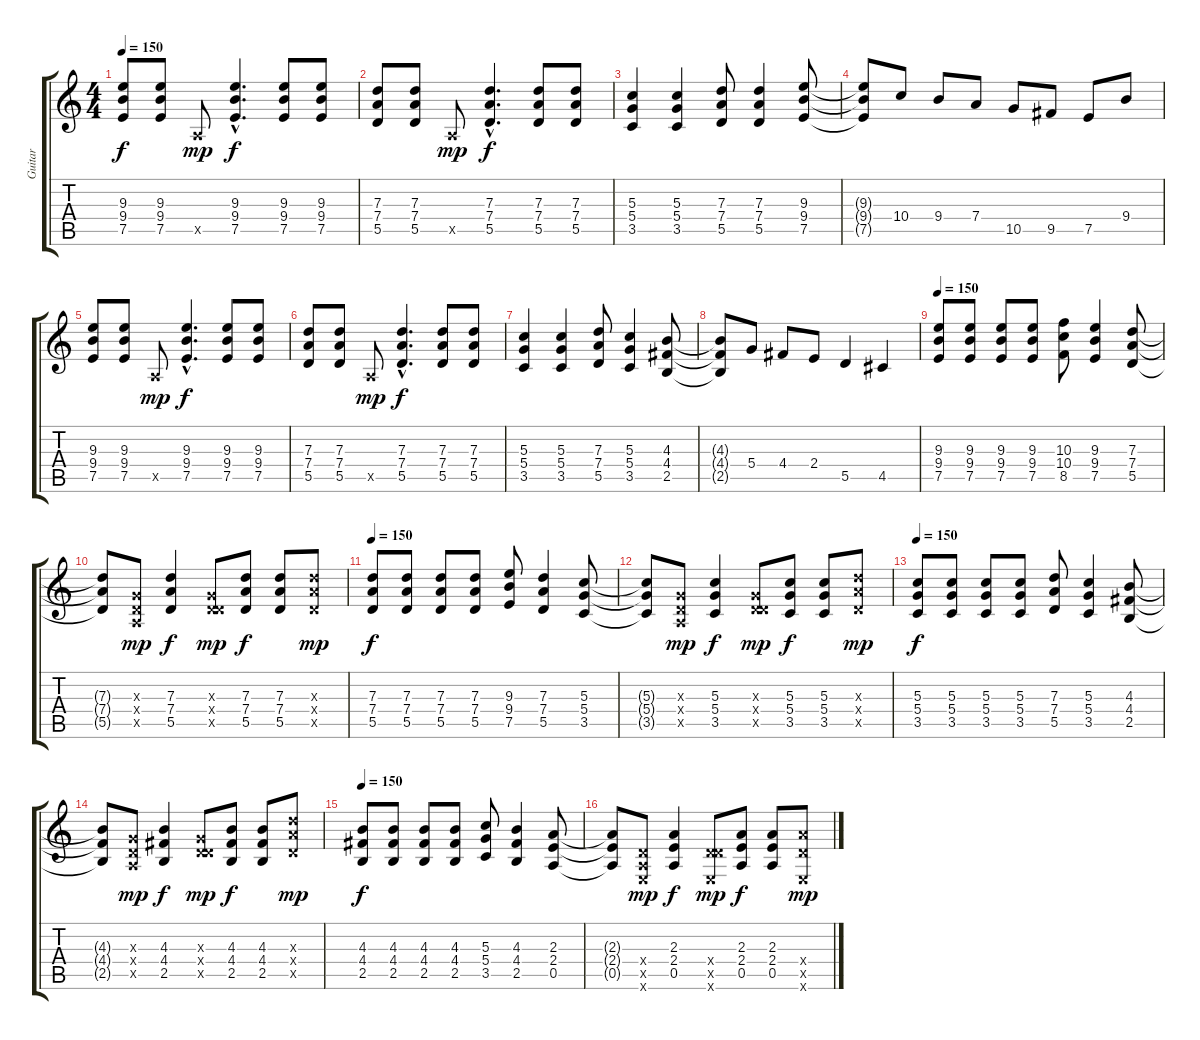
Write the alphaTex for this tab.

\track ("Guitar" "Guitar") {instrument acousticguitarsteel}
\staff {score tabs}
\tuning (E4 B3 G3 D3 A2 E2) {hide}
\ts (4 4)
\tempo 150
\clef g2
\ks c
(9.3 9.4 7.5).8{dy f} (9.3 9.4 7.5).8 0.5{x}.8{dy mp} (9.3{hac} 9.4{hac} 7.5{hac}).4{d dy f} (9.3 9.4 7.5).8 (9.3 9.4 7.5).8 |
(7.3 7.4 5.5).8 (7.3 7.4 5.5).8 0.5{x}.8{dy mp} (7.3{hac} 7.4{hac} 5.5{hac}).4{d dy f} (7.3 7.4 5.5).8 (7.3 7.4 5.5).8 |
(5.3 5.4 3.5).4 (5.3 5.4 3.5).4 (7.3 7.4 5.5).8 (7.3 7.4 5.5).4 (9.3 9.4 7.5).8 |
(9.3{t} 9.4{t} 7.5{t}).8 10.4.8 9.4.8 7.4.8 10.5.8 9.5.8 7.5.8 9.4.8 |
(9.3 9.4 7.5).8 (9.3 9.4 7.5).8 0.5{x}.8{dy mp} (9.3{hac} 9.4{hac} 7.5{hac}).4{d dy f} (9.3 9.4 7.5).8 (9.3 9.4 7.5).8 |
(7.3 7.4 5.5).8 (7.3 7.4 5.5).8 0.5{x}.8{dy mp} (7.3{hac} 7.4{hac} 5.5{hac}).4{d dy f} (7.3 7.4 5.5).8 (7.3 7.4 5.5).8 |
(5.3 5.4 3.5).4 (5.3 5.4 3.5).4 (7.3 7.4 5.5).8 (5.3 5.4 3.5).4 (4.3 4.4 2.5).8 |
(4.3{t} 4.4{t} 2.5{t}).8 5.4.8 4.4.8 2.4.8 5.5.4 4.5.4 |
\tempo 150
(9.3 9.4 7.5).8 (9.3 9.4 7.5).8 (9.3 9.4 7.5).8 (9.3 9.4 7.5).8 (10.3 10.4 8.5).8 (9.3 9.4 7.5).4 (7.3 7.4 5.5).8 |
(7.3{t} 7.4{t} 5.5{t}).8 (0.3{x} 0.4{x} 0.5{x}).8{dy mp} (7.3 7.4 5.5).4{dy f} (0.3{x} 0.4{x} 5.5{x}).8{dy mp} (7.3 7.4 5.5).8{dy f} (7.3 7.4 5.5).8 (7.3{x} 7.4{x} 5.5{x}).8{dy mp} |
\tempo 150
(7.3 7.4 5.5).8{dy f} (7.3 7.4 5.5).8 (7.3 7.4 5.5).8 (7.3 7.4 5.5).8 (9.3 9.4 7.5).8 (7.3 7.4 5.5).4 (5.3 5.4 3.5).8 |
(5.3{t} 5.4{t} 3.5{t}).8 (0.3{x} 0.4{x} 0.5{x}).8{dy mp} (5.3 5.4 3.5).4{dy f} (0.3{x} 0.4{x} 5.5{x}).8{dy mp} (5.3 5.4 3.5).8{dy f} (5.3 5.4 3.5).8 (7.3{x} 7.4{x} 5.5{x}).8{dy mp} |
\tempo 150
(5.3 5.4 3.5).8{dy f} (5.3 5.4 3.5).8 (5.3 5.4 3.5).8 (5.3 5.4 3.5).8 (7.3 7.4 5.5).8 (5.3 5.4 3.5).4 (4.3 4.4 2.5).8 |
(4.3{t} 4.4{t} 2.5{t}).8 (0.3{x} 0.4{x} 0.5{x}).8{dy mp} (4.3 4.4 2.5).4{dy f} (0.3{x} 0.4{x} 5.5{x}).8{dy mp} (4.3 4.4 2.5).8{dy f} (4.3 4.4 2.5).8 (7.3{x} 7.4{x} 5.5{x}).8{dy mp} |
\tempo 150
(4.3 4.4 2.5).8{dy f} (4.3 4.4 2.5).8 (4.3 4.4 2.5).8 (4.3 4.4 2.5).8 (5.3 5.4 3.5).8 (4.3 4.4 2.5).4 (2.3 2.4 0.5).8 |
(2.3{t} 2.4{t} 0.5{t}).8 (0.4{x} 0.5{x} 0.6{x}).8{dy mp} (2.3 2.4 0.5).4{dy f} (0.4{x} 5.5{x} 0.6{x}).8{dy mp} (2.3 2.4 0.5).8{dy f} (2.3 2.4 0.5).8 (7.4{x} 5.5{x} 0.6{x}).8{dy mp}
